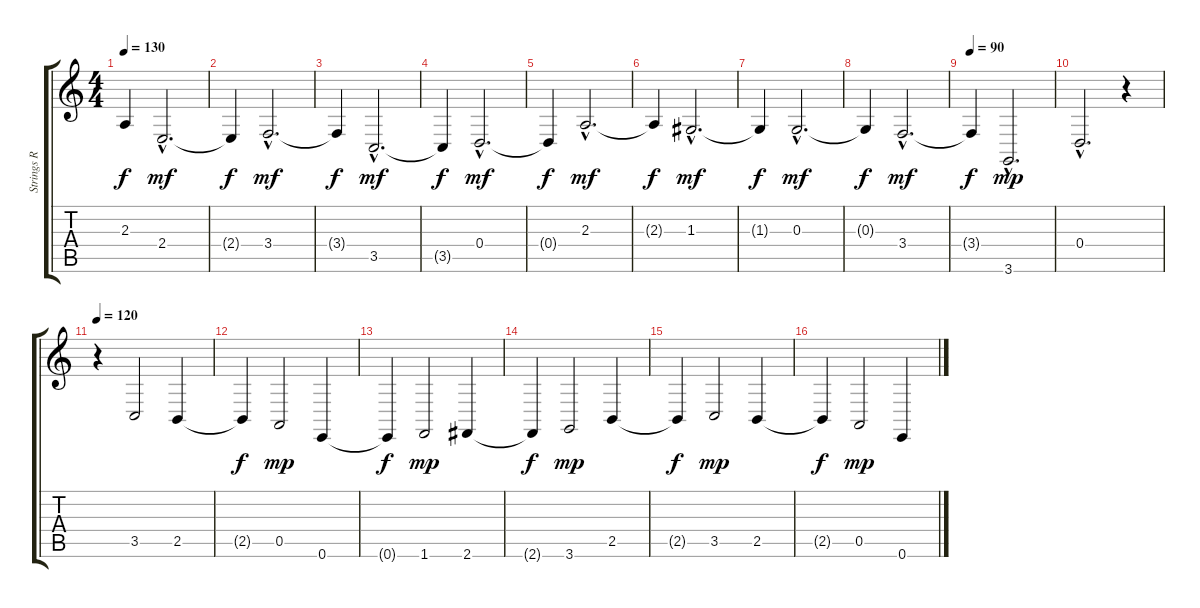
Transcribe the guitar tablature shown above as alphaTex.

\track ("Strings R" "Strings R") {instrument stringensemble1}
\staff {score tabs}
\tuning (E4 B3 G3 D3 A2 E2) {hide}
\ts (4 4)
\tempo 130
\clef g2
\ks c
2.3{t}.4{dy f} 2.4{hac}.2{d dy mf} |
2.4{t}.4{dy f} 3.4{hac}.2{d dy mf} |
3.4{t}.4{dy f} 3.5{hac}.2{d dy mf} |
3.5{t}.4{dy f} 0.4{hac}.2{d dy mf} |
0.4{t}.4{dy f} 2.3{hac}.2{d dy mf} |
2.3{t}.4{dy f} 1.3{hac}.2{d dy mf} |
1.3{t}.4{dy f} 0.3{hac}.2{d dy mf} |
0.3{t}.4{dy f} 3.4{hac}.2{d dy mf} |
\tempo 90
3.4{t}.4{dy f} 3.6{hac}.2{d dy mp} |
0.4{hac}.2{d} r.4 |
\tempo 120
r.4 3.5.2 2.5.4 |
2.5{t}.4{dy f} 0.5.2{dy mp} 0.6.4 |
0.6{t}.4{dy f} 1.6.2{dy mp} 2.6.4 |
2.6{t}.4{dy f} 3.6.2{dy mp} 2.5.4 |
2.5{t}.4{dy f} 3.5.2{dy mp} 2.5.4 |
2.5{t}.4{dy f} 0.5.2{dy mp} 0.6.4
